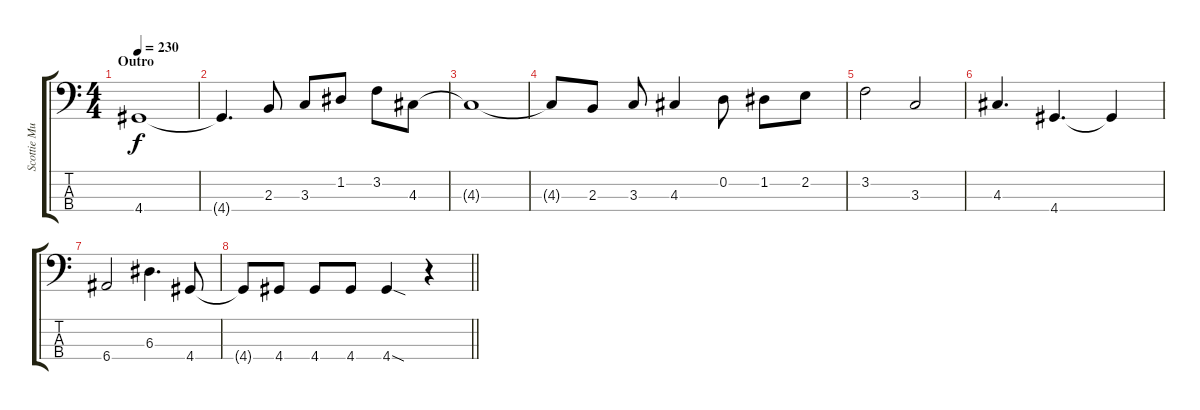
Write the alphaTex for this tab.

\track ("Scottie Murphy - Bass" "Scottie Mu") {instrument electricbasspick}
\staff {score tabs}
\tuning (G2 D2 A1 E1) {hide}
\ts (4 4)
\section ("" "Outro")
\tempo 230
\clef f4
\ks c
4.4.1{dy f} |
4.4{t}.4{d} 2.3.8 3.3.8 1.2.8 3.2.8 4.3.8 |
4.3{t}.1 |
4.3{t}.8 2.3.8 3.3.8 4.3.4 0.2.8 1.2.8 2.2.8 |
3.2.2 3.3.2 |
4.3.4{d} 4.4.4{d} 4.4{t}.4 |
6.4.2 6.3.4{d} 4.4.8 |
\barLineRight lightlight
4.4{t}.8 4.4.8 4.4.8 4.4.8 4.4{sod}.4 r.4
